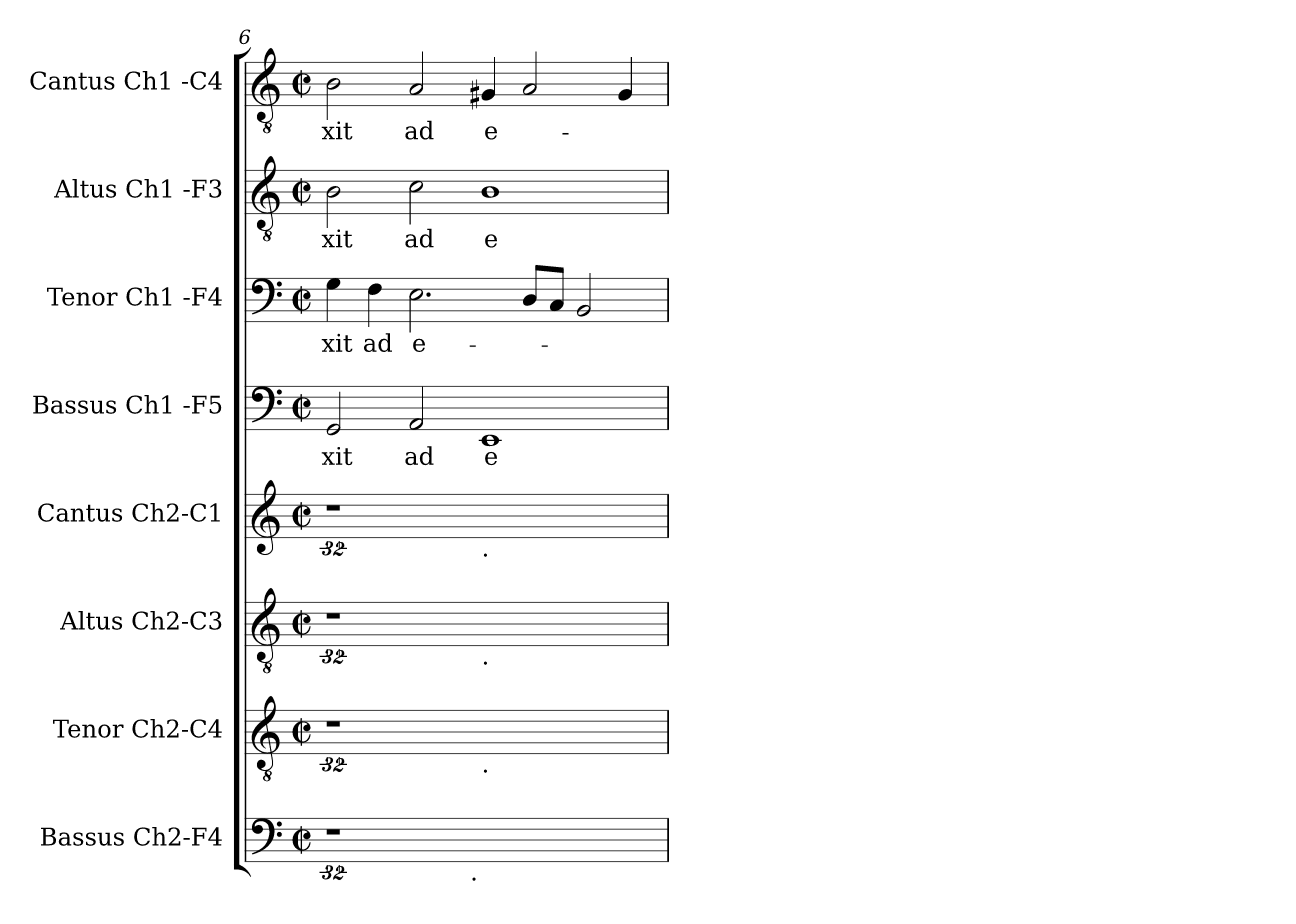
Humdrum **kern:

**kern	**kern	**kern	**kern	**kern	**text	**kern	**text	**kern	**text	**kern	**text
*part8	*part7	*part6	*part5	*part4	*part4	*part3	*part3	*part2	*part2	*part1	*part1
*staff8	*staff7	*staff6	*staff5	*staff4	*staff4	*staff3	*staff3	*staff2	*staff2	*staff1	*staff1
*I"Bassus Ch2-F4	*I"Tenor Ch2-C4	*I"Altus Ch2-C3	*I"Cantus Ch2-C1	*I"Bassus Ch1 -F5	*	*I"Tenor Ch1 -F4	*	*I"Altus Ch1 -F3	*	*I"Cantus Ch1 -C4	*
*I'B2	*I'T2	*I'A2	*I'C2	*I'B1	*	*I'T1	*	*I'A1	*	*I'C1	*
!!LO:LB:g=z
*clefF4	*clefGv2	*clefGv2	*clefG2	*clefF4	*	*clefF4	*	*clefGv2	*	*clefGv2	*
*k[]	*k[]	*k[]	*k[]	*k[]	*	*k[]	*	*k[]	*	*k[]	*
*M2/2	*M2/2	*M2/2	*M2/2	*M2/2	*	*M2/2	*	*M2/2	*	*M2/2	*
*met(c|)	*met(c|)	*met(c|)	*met(c|)	*met(c|)	*	*met(c|)	*	*met(c|)	*	*met(c|)	*
=6	=6	=6	=6	=6	=6	=6	=6	=6	=6	=6	=6
!	!	!	!	!	!LO:LY:b	!	!LO:LY:b	!	!LO:LY:b	!	!LO:LY:b
*	*^	*^	*^	*	*	*	*	*	*	*	*
32%31r	32%31r	1ryy	32%31r	1ryy	32%31r	1ryy	2GG/	-xit	4G\	-xit	2B\	-xit	2B\	-xit
!	!	!	!	!	!	!	!	!	!	!LO:LY:b	!	!	!	!
.	.	.	.	.	.	.	.	.	4F\	ad	.	.	.	.
!	!	!	!	!	!	!	!	!LO:LY:b	!	!LO:LY:b	!	!LO:LY:b	!	!LO:LY:b
.	.	.	.	.	.	.	2AA/	ad	2.E\	e-	2c\	ad	2A/	ad
!LO:TX:b:t=.	!	!	!	!	!	!	!	!	!	!	!	!	!	!
1ryy	1ryy	.	1ryy	.	1ryy	.	.	.	.	.	.	.	.	.
!	!	!	!	!	!	!LO:TX:b:t=.	!	!	!	!	!	!	!	!
!	!	!	!	!LO:TX:b:t=.	!	!	!	!	!	!	!	!	!	!
!	!	!LO:TX:b:t=.	!	!	!	!	!	!	!	!	!	!	!	!
!	!	!	!	!	!	!	!	!LO:LY:b	!	!	!	!LO:LY:b	!	!LO:LY:b
.	.	1ryy	.	1ryy	.	1ryy	1EE	e-	.	.	1B	e-	4G#X/	e-
.	.	.	.	.	.	.	.	.	8D/L	.	.	.	2A/	.
.	.	.	.	.	.	.	.	.	8C/J	.	.	.	.	.
.	.	.	.	.	.	.	.	.	2BB/	.	.	.	.	.
.	.	.	.	.	.	.	.	.	.	.	.	.	4G#/	.
32ryy	32ryy	.	32ryy	.	32ryy	.	.	.	.	.	.	.	.	.
*	*v	*v	*	*	*v	*v	*	*	*	*	*	*	*	*
*	*	*v	*v	*	*	*	*	*	*	*	*	*
=	=	=	=	=	=	=	=	=	=	=	=
*-	*-	*-	*-	*-	*-	*-	*-	*-	*-	*-	*-
